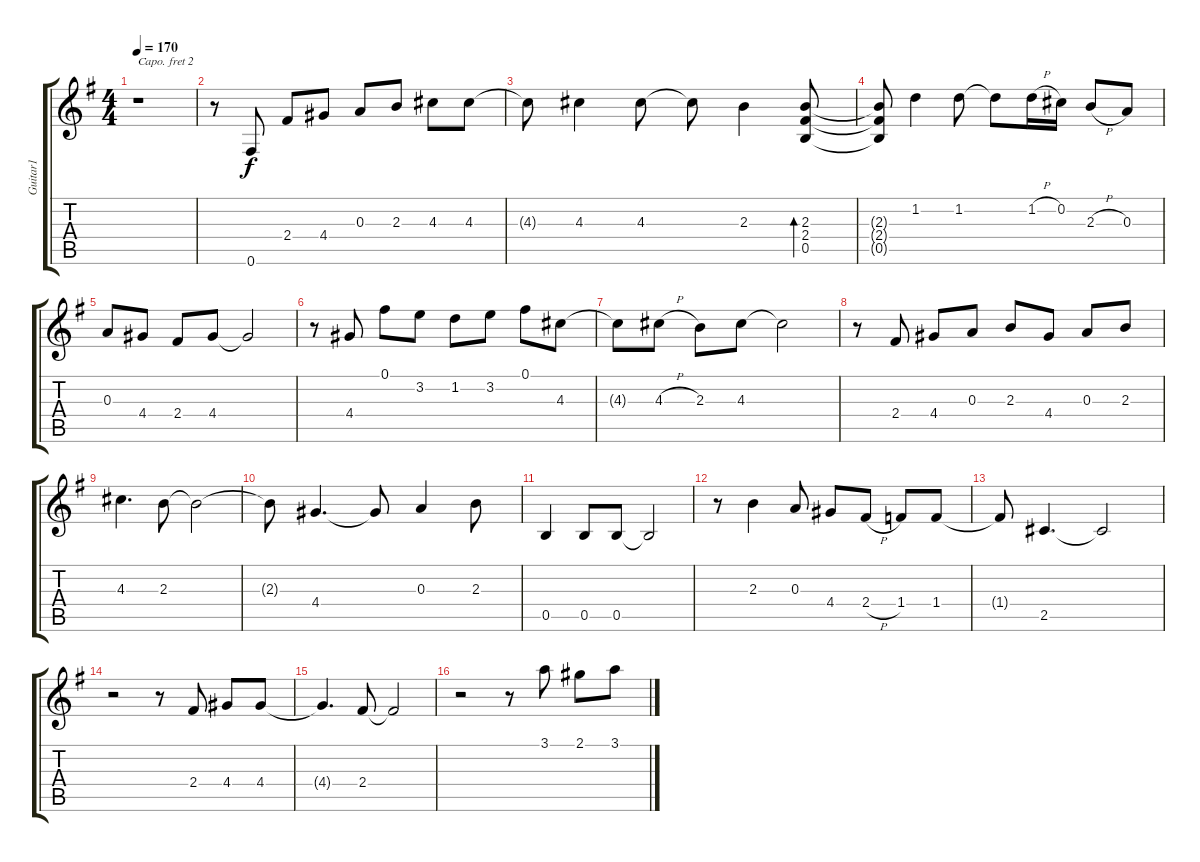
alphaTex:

\track ("Guitar1" "Guitar1") {instrument acousticguitarnylon}
\staff {score tabs}
\capo 2
\tuning (E4 B3 G3 D3 A2 E2) {hide}
\ts (4 4)
\tempo 170
\clef g2
\ks eminor
r.1{dy f} |
r.8 0.6.8 2.4.8 4.4.8 0.3.8 2.3.8 4.3.8 4.3.8 |
4.3{t}.8 4.3.4 4.3.8 4.3{t}.8 2.3.4 (2.3 2.4 0.5).8{bd 120} |
(2.3{t} 2.4{t} 0.5{t}).8 1.2.4 1.2.8 1.2{t}.8 1.2{h}.16 0.2.16 2.3{h}.8 0.3.8 |
0.3.8 4.4.8 2.4.8 4.4.8 4.4{t}.2 |
r.8 4.4.8 0.1.8 3.2.8 1.2.8 3.2.8 0.1.8 4.3.8 |
4.3{t}.8 4.3{h}.8 2.3.8 4.3.8 4.3{t}.2 |
r.8 2.4.8 4.4.8 0.3.8 2.3.8 4.4.8 0.3.8 2.3.8 |
4.3.4{d} 2.3.8 2.3{t}.2 |
2.3{t}.8 4.4.4{d} 4.4{t}.8 0.3.4 2.3.8 |
0.5.4 0.5.8 0.5.8 0.5{t}.2 |
r.8 2.3.4 0.3.8 4.4.8 2.4{h}.8 1.4.8 1.4.8 |
1.4{t}.8 2.5.4{d} 2.5{t}.2 |
r.2 r.8 2.4.8 4.4.8 4.4.8 |
4.4{t}.4{d} 2.4.8 2.4{t}.2 |
r.2 r.8 3.1.8 2.1.8 3.1.8
